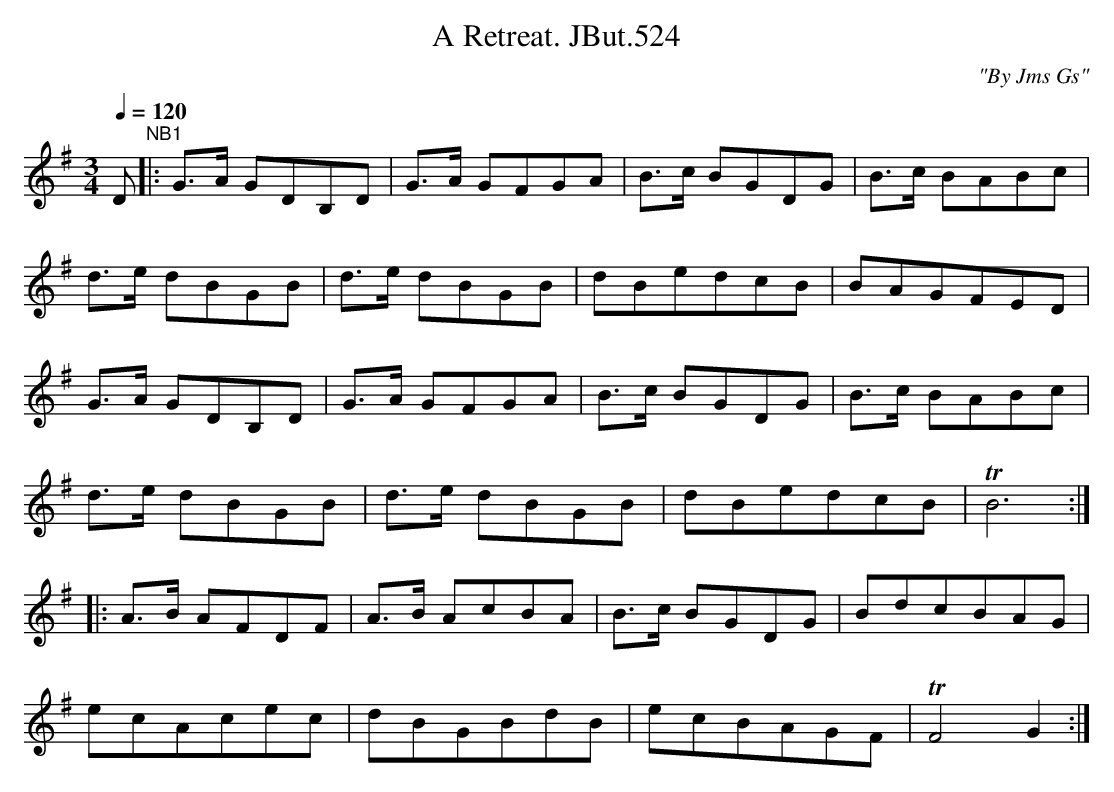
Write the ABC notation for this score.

X:1
T:Retreat. JBut.524, A
C:"By Jms Gs"
M:3/4
L:1/8
Q:1/4=120
K:G
D"^NB1"|:G>A GDB,D|G>A GFGA|B>c BGDG|B>c BABc|
d>e dBGB|d>e dBGB|dBedcB|BAGFED|
G>A GDB,D|G>A GFGA|B>c BGDG|B>c BABc|
d>e dBGB|d>e dBGB|dBedcB|TB6:|
|:A>B AFDF|A>B AcBA|B>c BGDG|BdcBAG|
ecAcec|dBGBdB|ecBAGF|TF4G2:|
